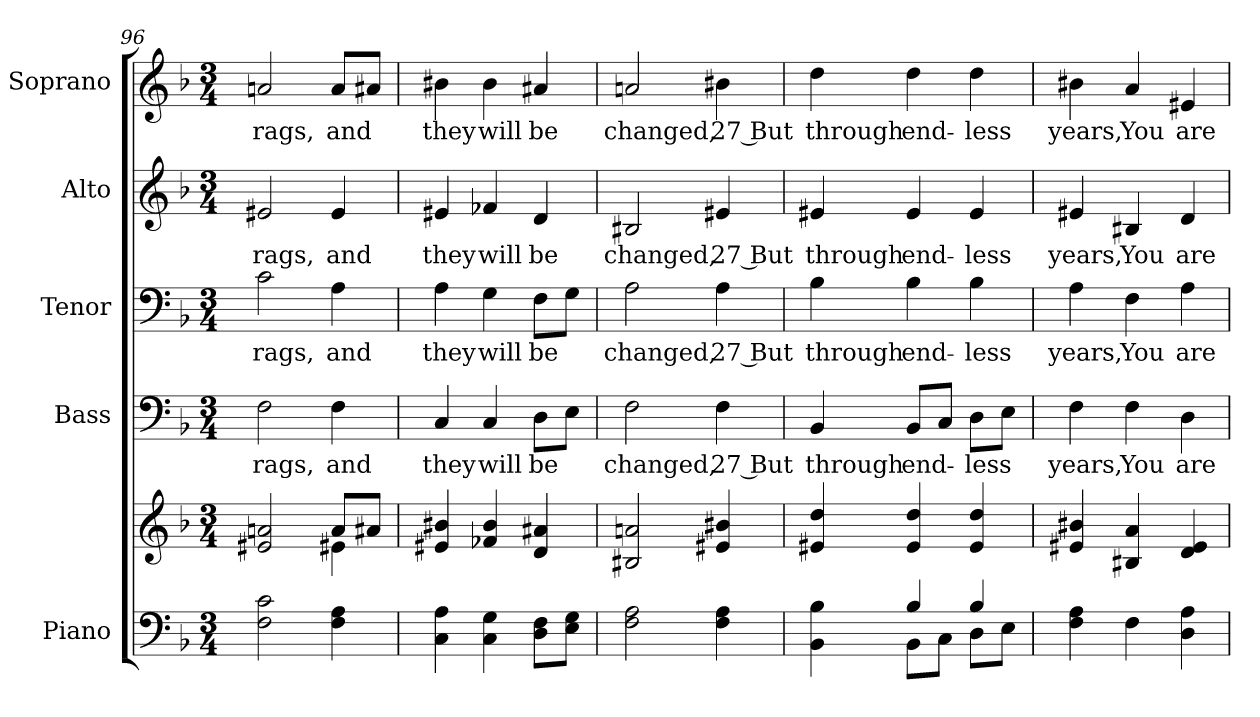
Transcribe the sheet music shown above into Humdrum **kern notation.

**kern	**kern	**kern	**text	**kern	**text	**kern	**text	**kern	**text
*part5	*part5	*part4	*part4	*part3	*part3	*part2	*part2	*part1	*part1
*staff6	*staff5	*staff4	*staff4	*staff3	*staff3	*staff2	*staff2	*staff1	*staff1
*I"Piano	*	*I"Bass	*	*I"Tenor	*	*I"Alto	*	*I"Soprano	*
*I'Pno.	*	*I'B.	*	*I'T.	*	*I'A.	*	*I'S.	*
*clefF4	*clefG2	*clefF4	*	*clefF4	*	*clefG2	*	*clefG2	*
*k[b-]	*k[b-]	*k[b-]	*	*k[b-]	*	*k[b-]	*	*k[b-]	*
*F:	*F:	*F:	*	*F:	*	*F:	*	*F:	*
*M3/4	*M3/4	*M3/4	*	*M3/4	*	*M3/4	*	*M3/4	*
=96	=96	=96	=96	=96	=96	=96	=96	=96	=96
*	*^	*	*	*	*	*	*	*	*
!	!	!	!	!LO:LY:b:color=#000000	!	!	!	!	!	!
!	!	!	!	!	!	!LO:LY:b:color=#000000	!	!	!	!
!	!	!	!	!	!	!	!	!LO:LY:b:color=#000000	!	!
!	!	!	!	!	!	!	!	!	!	!LO:LY:b:color=#000000
2Fi\ 2ci	2e#Xi/ 2ani	2ryy	2Fi\	rags,	2ci\	rags,	2e#Xi/	rags,	2ani/	rags,
!	!	!	!	!LO:LY:b:color=#000000	!	!	!	!	!	!
!	!	!	!	!	!	!LO:LY:b:color=#000000	!	!	!	!
!	!	!	!	!	!	!	!	!LO:LY:b:color=#000000	!	!
!	!	!	!	!	!	!	!	!	!	!LO:LY:b:color=#000000
4Fi\ 4Ai	8ai/L	4e#Xi\	4Fi\	and	4Ai\	and	4e#i/	and	8ai/L	and
.	8a#Xi/J	.	.	.	.	.	.	.	8a#Xi/J	.
*	*v	*v	*	*	*	*	*	*	*	*
=97	=97	=97	=97	=97	=97	=97	=97	=97	=97
!	!	!	!LO:LY:b:color=#000000	!	!	!	!	!	!
!	!	!	!	!	!LO:LY:b:color=#000000	!	!	!	!
!	!	!	!	!	!	!	!LO:LY:b:color=#000000	!	!
!	!	!	!	!	!	!	!	!	!LO:LY:b:color=#000000
4Ci\ 4Ai	4e#Xi/ 4b#Xi	4Ci/	they	4Ai\	they	4e#Xi/	they	4b#Xi\	they
!	!	!	!LO:LY:b:color=#000000	!	!	!	!	!	!
!	!	!	!	!	!LO:LY:b:color=#000000	!	!	!	!
!	!	!	!	!	!	!	!LO:LY:b:color=#000000	!	!
!	!	!	!	!	!	!	!	!	!LO:LY:b:color=#000000
4Ci\ 4Gi	4f-Xi/ 4b#i	4Ci/	will	4Gi\	will	4f-Xi/	will	4b#i\	will
!	!	!	!LO:LY:b:color=#000000	!	!	!	!	!	!
!	!	!	!	!	!LO:LY:b:color=#000000	!	!	!	!
!	!	!	!	!	!	!	!LO:LY:b:color=#000000	!	!
!	!	!	!	!	!	!	!	!	!LO:LY:b:color=#000000
8Di\ 8FiL	4di/ 4a#Xi	8Di\L	be	8Fi\L	be	4di/	be	4a#Xi/	be
8Ei\ 8GiJ	.	8Ei\J	.	8Gi\J	.	.	.	.	.
!!LO:PB:g=z
=98	=98	=98	=98	=98	=98	=98	=98	=98	=98
!	!	!	!LO:LY:b:color=#000000	!	!	!	!	!	!
!	!	!	!	!	!LO:LY:b:color=#000000	!	!	!	!
!	!	!	!	!	!	!	!LO:LY:b:color=#000000	!	!
!	!	!	!	!	!	!	!	!	!LO:LY:b:color=#000000
2Fi\ 2Ai	2B#Xi/ 2ani	2Fi\	changed,	2Ai\	changed,	2B#Xi/	changed,	2ani/	changed,
!	!	!	!LO:LY:b:color=#000000	!	!	!	!	!	!
!	!	!	!	!	!LO:LY:b:color=#000000	!	!	!	!
!	!	!	!	!	!	!	!LO:LY:b:color=#000000	!	!
!	!	!	!	!	!	!	!	!	!LO:LY:b:color=#000000
4Fi\ 4Ai	4e#Xi/ 4b#Xi	4Fi\	27 But	4Ai\	27 But	4e#Xi/	27 But	4b#Xi\	27 But
=99	=99	=99	=99	=99	=99	=99	=99	=99	=99
*^	*	*	*	*	*	*	*	*	*
!	!	!	!	!LO:LY:b:color=#000000	!	!	!	!	!	!
!	!	!	!	!	!	!LO:LY:b:color=#000000	!	!	!	!
!	!	!	!	!	!	!	!	!LO:LY:b:color=#000000	!	!
!	!	!	!	!	!	!	!	!	!	!LO:LY:b:color=#000000
4BB-i\ 4B-i	4ryy	4e#Xi/ 4ddi	4BB-i/	through	4B-i\	through	4e#Xi/	through	4ddi\	through
!	!	!	!	!LO:LY:b:color=#000000	!	!	!	!	!	!
!	!	!	!	!	!	!LO:LY:b:color=#000000	!	!	!	!
!	!	!	!	!	!	!	!	!LO:LY:b:color=#000000	!	!
!	!	!	!	!	!	!	!	!	!	!LO:LY:b:color=#000000
4B-i/	8BB-i\L	4e#i/ 4ddi	8BB-i/L	end-	4B-i\	end-	4e#i/	end-	4ddi\	end-
.	8Ci\J	.	8Ci/J	.	.	.	.	.	.	.
!	!	!	!	!LO:LY:b:color=#000000	!	!	!	!	!	!
!	!	!	!	!	!	!LO:LY:b:color=#000000	!	!	!	!
!	!	!	!	!	!	!	!	!LO:LY:b:color=#000000	!	!
!	!	!	!	!	!	!	!	!	!	!LO:LY:b:color=#000000
4B-i/	8Di\L	4e#i/ 4ddi	8Di\L	-less	4B-i\	-less	4e#i/	-less	4ddi\	-less
.	8Ei\J	.	8Ei\J	.	.	.	.	.	.	.
*v	*v	*	*	*	*	*	*	*	*	*
=100	=100	=100	=100	=100	=100	=100	=100	=100	=100
*^	*	*	*	*	*	*	*	*	*
!	!	!	!	!LO:LY:b:color=#000000	!	!	!	!	!	!
*v	*v	*	*	*	*	*	*	*	*	*
*^	*	*	*	*	*	*	*	*	*
!	!	!	!	!	!	!LO:LY:b:color=#000000	!	!	!	!
*v	*v	*	*	*	*	*	*	*	*	*
*^	*	*	*	*	*	*	*	*	*
!	!	!	!	!	!	!	!	!LO:LY:b:color=#000000	!	!
*v	*v	*	*	*	*	*	*	*	*	*
*^	*	*	*	*	*	*	*	*	*
!	!	!	!	!	!	!	!	!	!	!LO:LY:b:color=#000000
*v	*v	*	*	*	*	*	*	*	*	*
4Fi\ 4Ai	4e#Xi/ 4b#Xi	4Fi\	years,	4Ai\	years,	4e#Xi/	years,	4b#Xi\	years,
!	!	!	!LO:LY:b:color=#000000	!	!	!	!	!	!
!	!	!	!	!	!LO:LY:b:color=#000000	!	!	!	!
!	!	!	!	!	!	!	!LO:LY:b:color=#000000	!	!
!	!	!	!	!	!	!	!	!	!LO:LY:b:color=#000000
4Fi\	4B#Xi/ 4ai	4Fi\	You	4Fi\	You	4B#Xi/	You	4ai/	You
!	!	!	!LO:LY:b:color=#000000	!	!	!	!	!	!
!	!	!	!	!	!LO:LY:b:color=#000000	!	!	!	!
!	!	!	!	!	!	!	!LO:LY:b:color=#000000	!	!
!	!	!	!	!	!	!	!	!	!LO:LY:b:color=#000000
4Di\ 4Ai	4di/ 4e#i	4Di\	are	4Ai\	are	4di/	are	4e#Xi/	are
=	=	=	=	=	=	=	=	=	=
*-	*-	*-	*-	*-	*-	*-	*-	*-	*-
